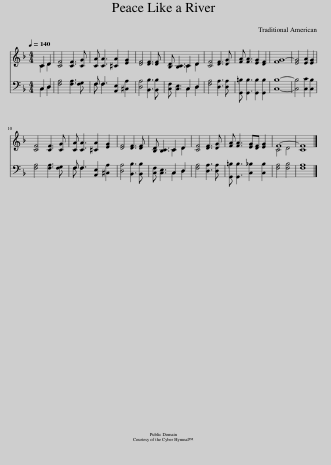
X:1
%%score ( 1 2 ) ( 3 4 )
L:1/8
Q:1/4=140
M:4/4
I:linebreak $
K:F
V:1 treble
V:2 treble
V:3 bass
V:4 bass
V:1
 C2 D2 | [CF]4 [CF]3 [CG] | [CA] [CA]3 [^CA]2 [EG]2 | [DF]4 [DF]3 [DF] | [B,D] [B,C]3 C2 D2 | %5
 [CF]4 [DF]3 [DG] | [FA] [FA]3 [EG]2 [DF]2 | [FG-]8 | [EG]4 [EA]2 [EG]2 |$ [CF]4 [CF]3 [CG] | %10
 [CA] [CA]3 [^CA]2 [EG]2 | [DF]4 [DF]3 [DF] | [B,D] [B,C]3 C2 D2 | [CF]4 [DF]3 [DG] | [FA] [FA]3 [EG][DF] [EG]2 | %15
 F8- | [CF]8 |] %17
V:2
 C2 D2 | x8 | x8 | x8 | x4 C2 D2 | %5
 x8 | x8 | x8 | x8 |$ x8 | %10
 x8 | x8 | x4 C2 D2 | x8 | x8 | %15
 C4 D4 | x8 |] %17
V:3
 C,2 D,2 | [F,A,]4 [F,A,]3 [F,G,] | F, F,3 [A,,E,]2 [^C,A,]2 | [D,A,]4 [B,,B,]3 [B,,B,] | [C,F,] [C,E,]3 C,2 D,2 | %5
 [F,A,]4 [D,A,]3 [D,A,] | [G,,=B,] [G,,B,]3 [G,,B,]2 [G,,B,]2 | [C,B,]8- | [C,B,]4 [C,C]2 [C,B,]2 |$ [F,A,]4 [F,A,]3 [F,G,] | %10
 F, F,3 [A,,E,]2 [^C,A,]2 | [D,A,]4 [B,,B,]3 [B,,B,] | [C,F,] [C,E,]3 C,2 D,2 | [F,A,]4 [D,A,]3 [D,A,] | [G,,=B,] [G,,B,]3 [C,_B,]2 [C,B,]2 | %15
 [F,A,]4 [F,B,]4 | [F,A,]8 |] %17
V:4
 C,2 D,2 | x8 | F, F,3 x4 | x8 | x4 C,2 D,2 | %5
 x8 | x8 | x8 | x8 |$ x8 | %10
 F, F,3 x4 | x8 | x4 C,2 D,2 | x8 | x8 | %15
 x8 | x8 |] %17
